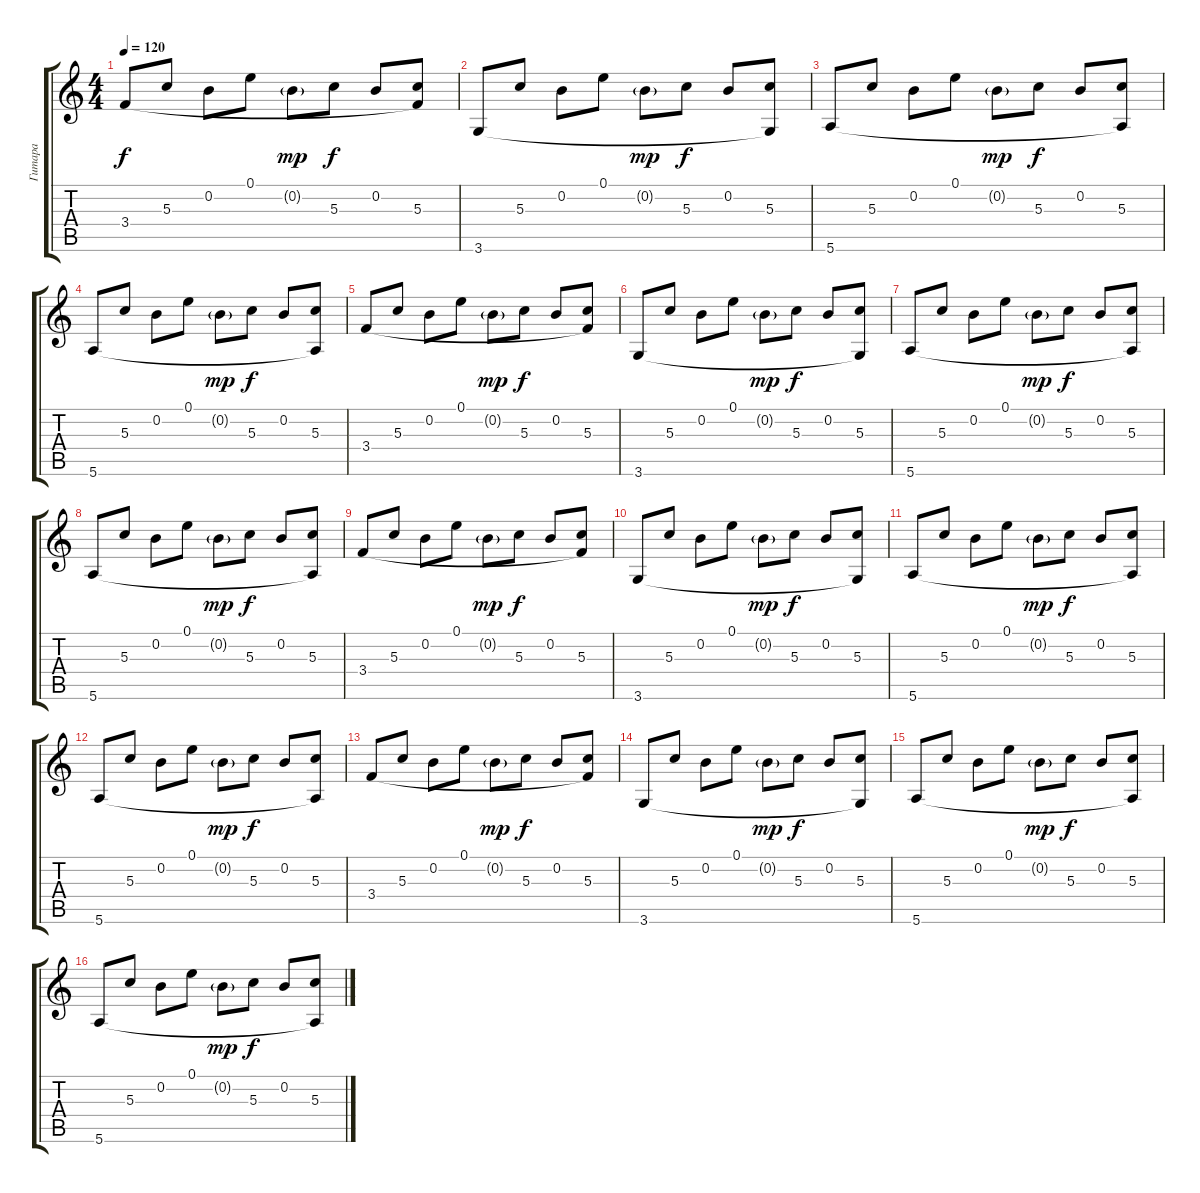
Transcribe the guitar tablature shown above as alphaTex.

\track ("Гитара" "Гитара") {instrument acousticguitarsteel}
\staff {score tabs}
\tuning (E4 B3 G3 D3 A2 E2) {hide}
\ts (4 4)
\tempo 120
\clef g2
\ks c
3.4.8{dy f} 5.3.8 0.2.8 0.1.8 0.2{g}.8{dy mp} 5.3.8{dy f} 0.2.8 (5.3 3.4{t}).8 |
3.6.8 5.3.8 0.2.8 0.1.8 0.2{g}.8{dy mp} 5.3.8{dy f} 0.2.8 (5.3 3.6{t}).8 |
5.6.8 5.3.8 0.2.8 0.1.8 0.2{g}.8{dy mp} 5.3.8{dy f} 0.2.8 (5.3 5.6{t}).8 |
5.6.8 5.3.8 0.2.8 0.1.8 0.2{g}.8{dy mp} 5.3.8{dy f} 0.2.8 (5.3 5.6{t}).8 |
3.4.8 5.3.8 0.2.8 0.1.8 0.2{g}.8{dy mp} 5.3.8{dy f} 0.2.8 (5.3 3.4{t}).8 |
3.6.8 5.3.8 0.2.8 0.1.8 0.2{g}.8{dy mp} 5.3.8{dy f} 0.2.8 (5.3 3.6{t}).8 |
5.6.8 5.3.8 0.2.8 0.1.8 0.2{g}.8{dy mp} 5.3.8{dy f} 0.2.8 (5.3 5.6{t}).8 |
5.6.8 5.3.8 0.2.8 0.1.8 0.2{g}.8{dy mp} 5.3.8{dy f} 0.2.8 (5.3 5.6{t}).8 |
3.4.8 5.3.8 0.2.8 0.1.8 0.2{g}.8{dy mp} 5.3.8{dy f} 0.2.8 (5.3 3.4{t}).8 |
3.6.8 5.3.8 0.2.8 0.1.8 0.2{g}.8{dy mp} 5.3.8{dy f} 0.2.8 (5.3 3.6{t}).8 |
5.6.8 5.3.8 0.2.8 0.1.8 0.2{g}.8{dy mp} 5.3.8{dy f} 0.2.8 (5.3 5.6{t}).8 |
5.6.8 5.3.8 0.2.8 0.1.8 0.2{g}.8{dy mp} 5.3.8{dy f} 0.2.8 (5.3 5.6{t}).8 |
3.4.8 5.3.8 0.2.8 0.1.8 0.2{g}.8{dy mp} 5.3.8{dy f} 0.2.8 (5.3 3.4{t}).8 |
3.6.8 5.3.8 0.2.8 0.1.8 0.2{g}.8{dy mp} 5.3.8{dy f} 0.2.8 (5.3 3.6{t}).8 |
5.6.8 5.3.8 0.2.8 0.1.8 0.2{g}.8{dy mp} 5.3.8{dy f} 0.2.8 (5.3 5.6{t}).8 |
5.6.8 5.3.8 0.2.8 0.1.8 0.2{g}.8{dy mp} 5.3.8{dy f} 0.2.8 (5.3 5.6{t}).8
